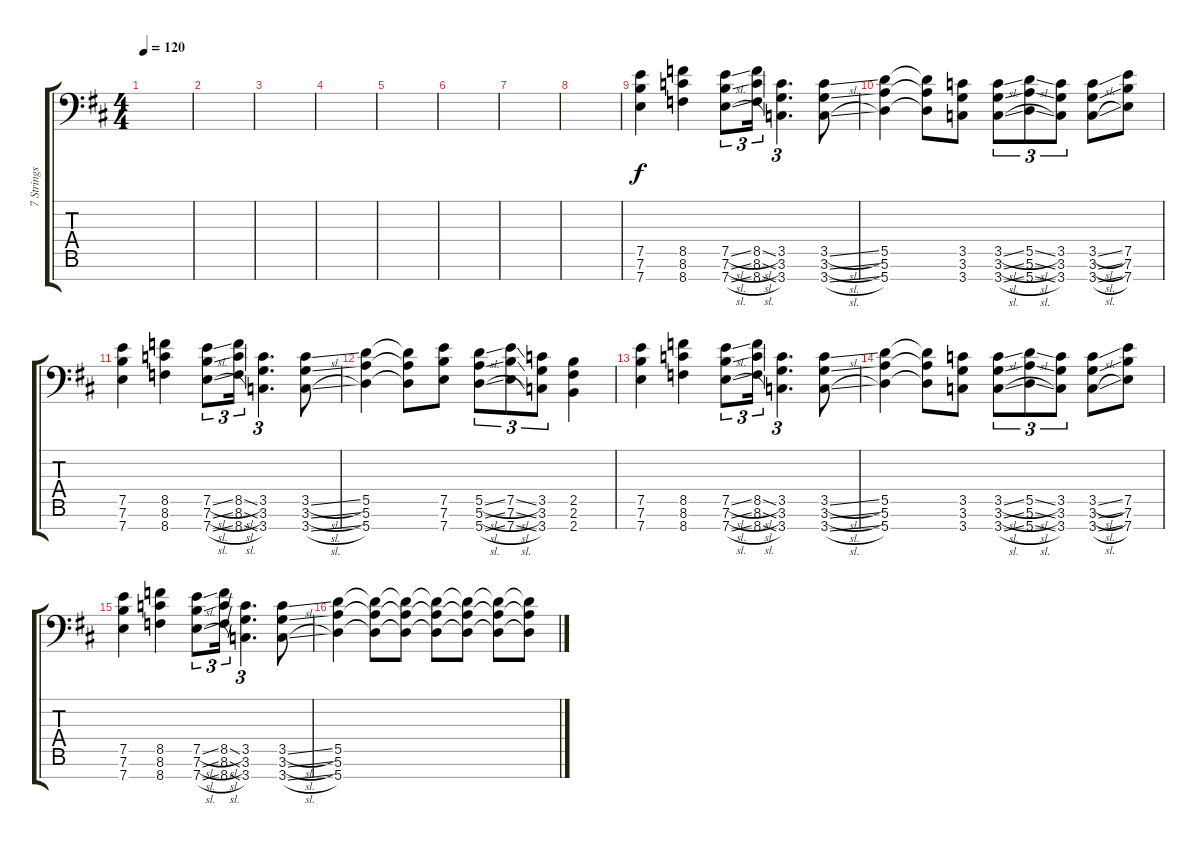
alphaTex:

\track ("7 Strings ElectricGuitar AEADGBE Tuning" "7 Strings ") {instrument distortionguitar}
\staff {score tabs}
\tuning (E4 B3 G3 D3 A2 E2 A1) {hide}
\ts (4 4)
\tempo 120
\clef f4
\ks d
|
|
|
|
|
|
|
|
(7.5 7.6 7.7).4 (8.5 8.6 8.7).4 (7.5{sl} 7.6{sl} 7.7{sl}).8{tu (3 2)} (8.5{sl} 8.6{sl} 8.7{sl}).16{tu (3 2)} (3.5 3.6 3.7).4{d tu (3 2)} (3.5{sl} 3.6{sl} 3.7{sl}).8 |
(5.5 5.6 5.7).4 (5.5{t} 5.6{t} 5.7{t}).8 (3.5 3.6 3.7).8 (3.5{sl} 3.6{sl} 3.7{sl}).8{tu (3 2)} (5.5{sl} 5.6{sl} 5.7{sl}).8{tu (3 2)} (3.5 3.6 3.7).8{tu (3 2)} (3.5{sl} 3.6{sl} 3.7{sl}).8 (7.5 7.6 7.7).8 |
(7.5 7.6 7.7).4 (8.5 8.6 8.7).4 (7.5{sl} 7.6{sl} 7.7{sl}).8{tu (3 2)} (8.5{sl} 8.6{sl} 8.7{sl}).16{tu (3 2)} (3.5 3.6 3.7).4{d tu (3 2)} (3.5{sl} 3.6{sl} 3.7{sl}).8 |
(5.5 5.6 5.7).4 (5.5{t} 5.6{t} 5.7{t}).8 (7.5 7.6 7.7).8 (5.5{sl} 5.6{sl} 5.7{sl}).8{tu (3 2)} (7.5{sl} 7.6{sl} 7.7{sl}).8{tu (3 2)} (3.5 3.6 3.7).8{tu (3 2)} (2.5 2.6 2.7).4 |
(7.5 7.6 7.7).4 (8.5 8.6 8.7).4 (7.5{sl} 7.6{sl} 7.7{sl}).8{tu (3 2)} (8.5{sl} 8.6{sl} 8.7{sl}).16{tu (3 2)} (3.5 3.6 3.7).4{d tu (3 2)} (3.5{sl} 3.6{sl} 3.7{sl}).8 |
(5.5 5.6 5.7).4 (5.5{t} 5.6{t} 5.7{t}).8 (3.5 3.6 3.7).8 (3.5{sl} 3.6{sl} 3.7{sl}).8{tu (3 2)} (5.5{sl} 5.6{sl} 5.7{sl}).8{tu (3 2)} (3.5 3.6 3.7).8{tu (3 2)} (3.5{sl} 3.6{sl} 3.7{sl}).8 (7.5 7.6 7.7).8 |
(7.5 7.6 7.7).4 (8.5 8.6 8.7).4 (7.5{sl} 7.6{sl} 7.7{sl}).8{tu (3 2)} (8.5{sl} 8.6{sl} 8.7{sl}).16{tu (3 2)} (3.5 3.6 3.7).4{d tu (3 2)} (3.5{sl} 3.6{sl} 3.7{sl}).8 |
(5.5 5.6 5.7).4 (5.5{t} 5.6{t} 5.7{t}).8 (5.5{t} 5.6{t} 5.7{t}).8 (5.5{t} 5.6{t} 5.7{t}).8 (5.5{t} 5.6{t} 5.7{t}).8 (5.5{t} 5.6{t} 5.7{t}).8 (5.5{t} 5.6{t} 5.7{t}).8
